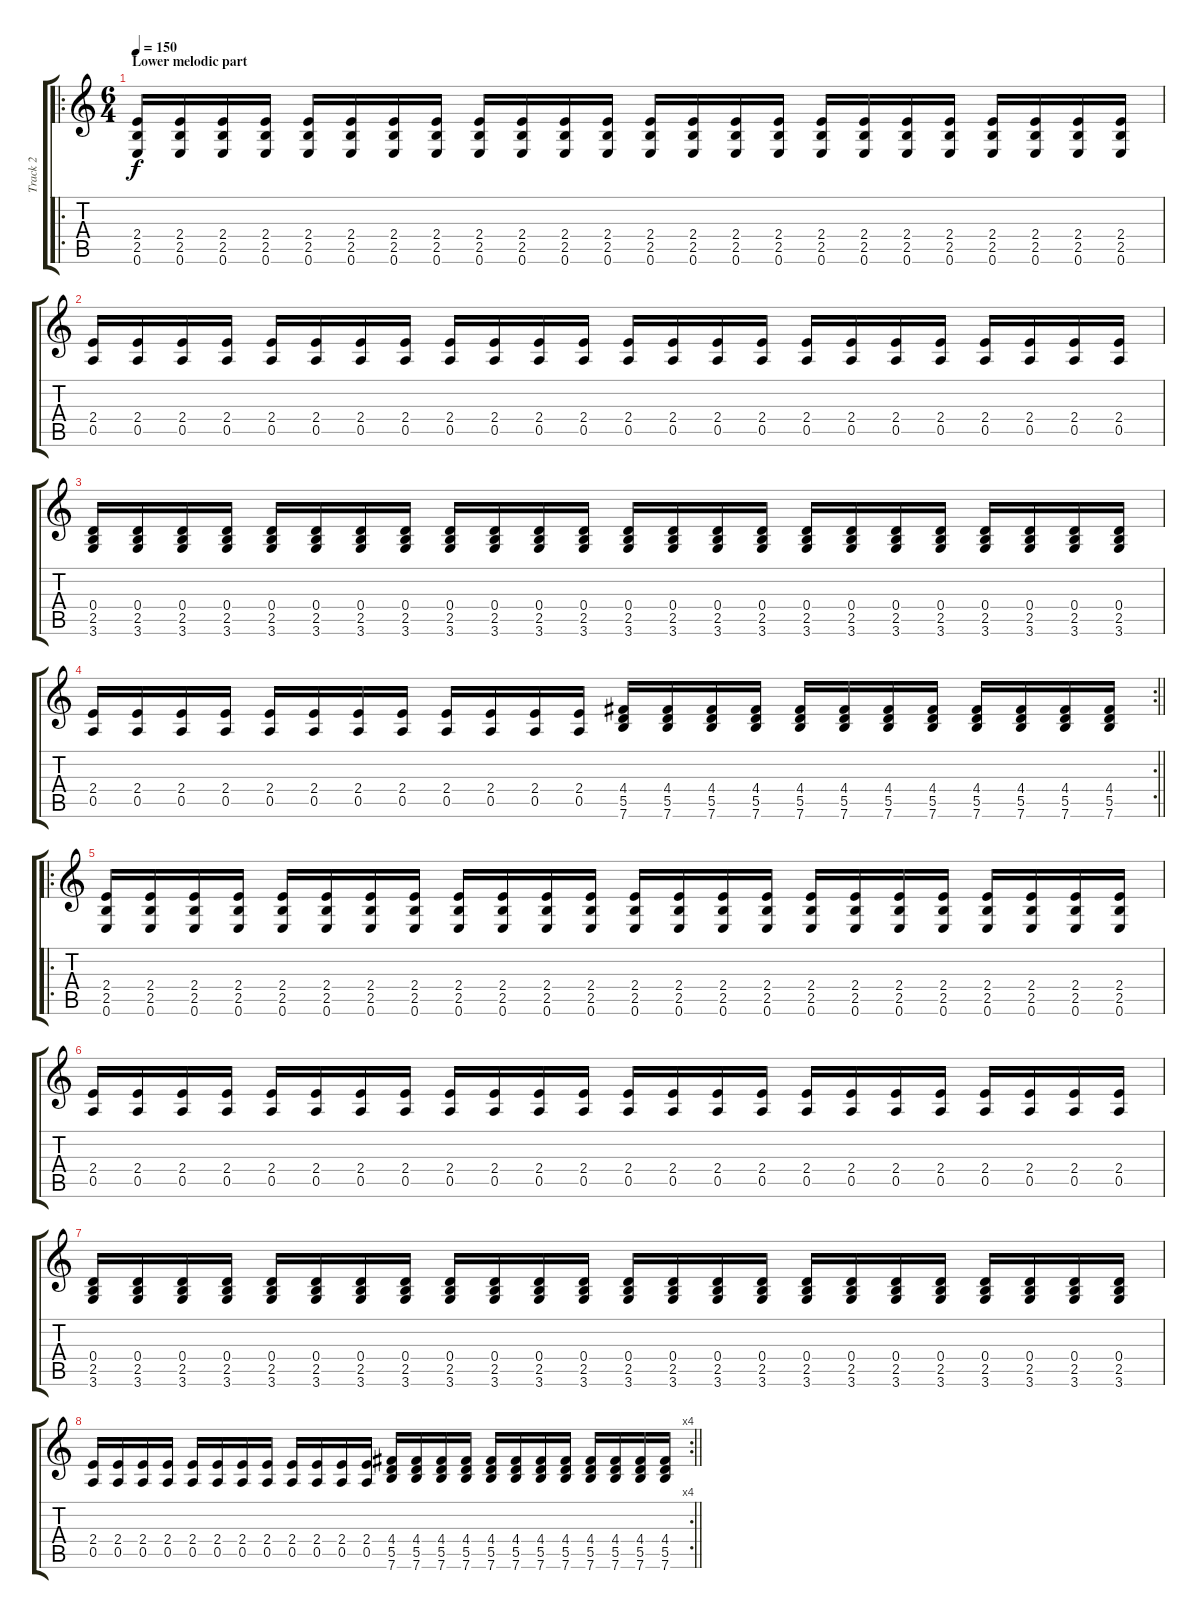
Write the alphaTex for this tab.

\track ("Track 2" "Track 2") {instrument overdrivenguitar}
\staff {score tabs}
\tuning (E4 B3 G3 D3 A2 E2) {hide}
\ro
\ts (6 4)
\section ("" "Lower melodic part")
\tempo 150
\clef g2
\ks c
(2.4 2.5 0.6).16{dy f} (2.4 2.5 0.6).16 (2.4 2.5 0.6).16 (2.4 2.5 0.6).16 (2.4 2.5 0.6).16 (2.4 2.5 0.6).16 (2.4 2.5 0.6).16 (2.4 2.5 0.6).16 (2.4 2.5 0.6).16 (2.4 2.5 0.6).16 (2.4 2.5 0.6).16 (2.4 2.5 0.6).16 (2.4 2.5 0.6).16 (2.4 2.5 0.6).16 (2.4 2.5 0.6).16 (2.4 2.5 0.6).16 (2.4 2.5 0.6).16 (2.4 2.5 0.6).16 (2.4 2.5 0.6).16 (2.4 2.5 0.6).16 (2.4 2.5 0.6).16 (2.4 2.5 0.6).16 (2.4 2.5 0.6).16 (2.4 2.5 0.6).16 |
(2.4 0.5).16 (2.4 0.5).16 (2.4 0.5).16 (2.4 0.5).16 (2.4 0.5).16 (2.4 0.5).16 (2.4 0.5).16 (2.4 0.5).16 (2.4 0.5).16 (2.4 0.5).16 (2.4 0.5).16 (2.4 0.5).16 (2.4 0.5).16 (2.4 0.5).16 (2.4 0.5).16 (2.4 0.5).16 (2.4 0.5).16 (2.4 0.5).16 (2.4 0.5).16 (2.4 0.5).16 (2.4 0.5).16 (2.4 0.5).16 (2.4 0.5).16 (2.4 0.5).16 |
(0.4 2.5 3.6).16 (0.4 2.5 3.6).16 (0.4 2.5 3.6).16 (0.4 2.5 3.6).16 (0.4 2.5 3.6).16 (0.4 2.5 3.6).16 (0.4 2.5 3.6).16 (0.4 2.5 3.6).16 (0.4 2.5 3.6).16 (0.4 2.5 3.6).16 (0.4 2.5 3.6).16 (0.4 2.5 3.6).16 (0.4 2.5 3.6).16 (0.4 2.5 3.6).16 (0.4 2.5 3.6).16 (0.4 2.5 3.6).16 (0.4 2.5 3.6).16 (0.4 2.5 3.6).16 (0.4 2.5 3.6).16 (0.4 2.5 3.6).16 (0.4 2.5 3.6).16 (0.4 2.5 3.6).16 (0.4 2.5 3.6).16 (0.4 2.5 3.6).16 |
\rc 2
\barLineRight lightlight
(2.4 0.5).16 (2.4 0.5).16 (2.4 0.5).16 (2.4 0.5).16 (2.4 0.5).16 (2.4 0.5).16 (2.4 0.5).16 (2.4 0.5).16 (2.4 0.5).16 (2.4 0.5).16 (2.4 0.5).16 (2.4 0.5).16 (4.4 5.5 7.6).16 (4.4 5.5 7.6).16 (4.4 5.5 7.6).16 (4.4 5.5 7.6).16 (4.4 5.5 7.6).16 (4.4 5.5 7.6).16 (4.4 5.5 7.6).16 (4.4 5.5 7.6).16 (4.4 5.5 7.6).16 (4.4 5.5 7.6).16 (4.4 5.5 7.6).16 (4.4 5.5 7.6).16 |
\ro
(2.4 2.5 0.6).16 (2.4 2.5 0.6).16 (2.4 2.5 0.6).16 (2.4 2.5 0.6).16 (2.4 2.5 0.6).16 (2.4 2.5 0.6).16 (2.4 2.5 0.6).16 (2.4 2.5 0.6).16 (2.4 2.5 0.6).16 (2.4 2.5 0.6).16 (2.4 2.5 0.6).16 (2.4 2.5 0.6).16 (2.4 2.5 0.6).16 (2.4 2.5 0.6).16 (2.4 2.5 0.6).16 (2.4 2.5 0.6).16 (2.4 2.5 0.6).16 (2.4 2.5 0.6).16 (2.4 2.5 0.6).16 (2.4 2.5 0.6).16 (2.4 2.5 0.6).16 (2.4 2.5 0.6).16 (2.4 2.5 0.6).16 (2.4 2.5 0.6).16 |
(2.4 0.5).16 (2.4 0.5).16 (2.4 0.5).16 (2.4 0.5).16 (2.4 0.5).16 (2.4 0.5).16 (2.4 0.5).16 (2.4 0.5).16 (2.4 0.5).16 (2.4 0.5).16 (2.4 0.5).16 (2.4 0.5).16 (2.4 0.5).16 (2.4 0.5).16 (2.4 0.5).16 (2.4 0.5).16 (2.4 0.5).16 (2.4 0.5).16 (2.4 0.5).16 (2.4 0.5).16 (2.4 0.5).16 (2.4 0.5).16 (2.4 0.5).16 (2.4 0.5).16 |
(0.4 2.5 3.6).16 (0.4 2.5 3.6).16 (0.4 2.5 3.6).16 (0.4 2.5 3.6).16 (0.4 2.5 3.6).16 (0.4 2.5 3.6).16 (0.4 2.5 3.6).16 (0.4 2.5 3.6).16 (0.4 2.5 3.6).16 (0.4 2.5 3.6).16 (0.4 2.5 3.6).16 (0.4 2.5 3.6).16 (0.4 2.5 3.6).16 (0.4 2.5 3.6).16 (0.4 2.5 3.6).16 (0.4 2.5 3.6).16 (0.4 2.5 3.6).16 (0.4 2.5 3.6).16 (0.4 2.5 3.6).16 (0.4 2.5 3.6).16 (0.4 2.5 3.6).16 (0.4 2.5 3.6).16 (0.4 2.5 3.6).16 (0.4 2.5 3.6).16 |
\rc 4
\barLineRight lightlight
(2.4 0.5).16 (2.4 0.5).16 (2.4 0.5).16 (2.4 0.5).16 (2.4 0.5).16 (2.4 0.5).16 (2.4 0.5).16 (2.4 0.5).16 (2.4 0.5).16 (2.4 0.5).16 (2.4 0.5).16 (2.4 0.5).16 (4.4 5.5 7.6).16 (4.4 5.5 7.6).16 (4.4 5.5 7.6).16 (4.4 5.5 7.6).16 (4.4 5.5 7.6).16 (4.4 5.5 7.6).16 (4.4 5.5 7.6).16 (4.4 5.5 7.6).16 (4.4 5.5 7.6).16 (4.4 5.5 7.6).16 (4.4 5.5 7.6).16 (4.4 5.5 7.6).16
